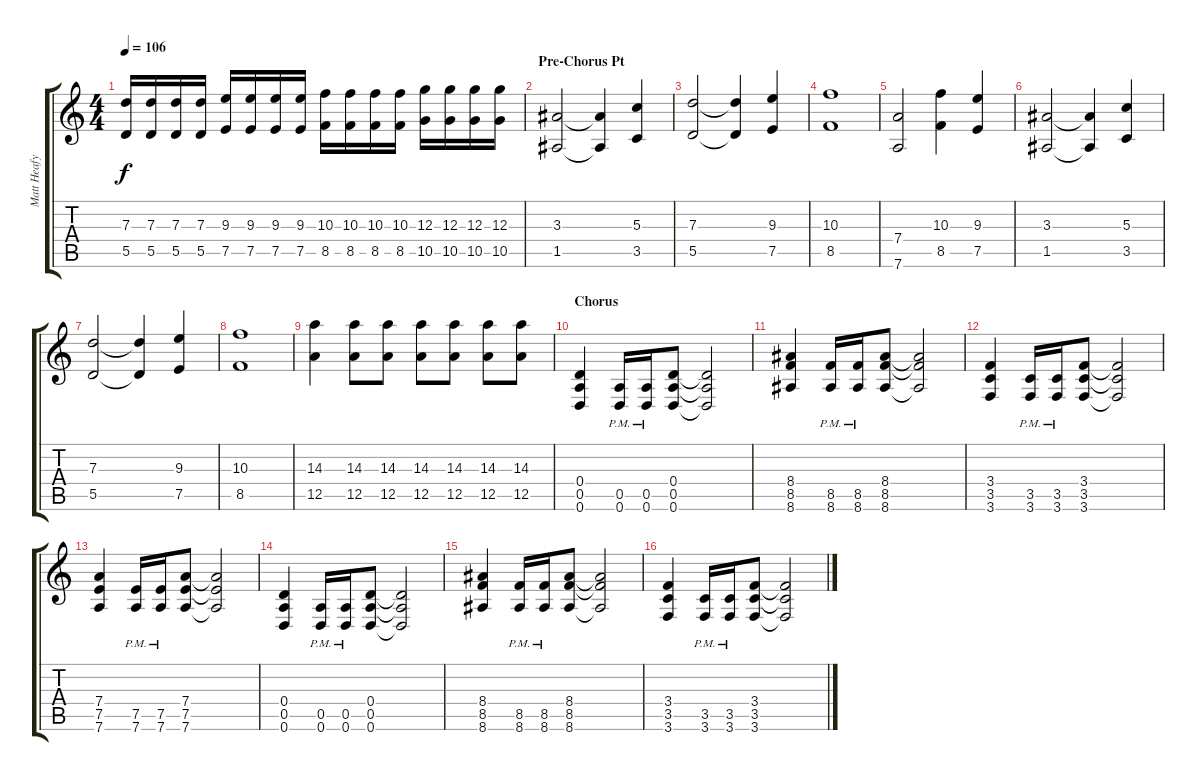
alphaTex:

\track ("Matt Heafy" "Matt Heafy") {instrument distortionguitar}
\staff {score tabs}
\tuning (E4 B3 G3 D3 A2 D2) {hide}
\ts (4 4)
\tempo 106
\clef g2
\ks c
(7.3 5.5).16{dy f} (7.3 5.5).16 (7.3 5.5).16 (7.3 5.5).16 (9.3 7.5).16 (9.3 7.5).16 (9.3 7.5).16 (9.3 7.5).16 (10.3 8.5).16 (10.3 8.5).16 (10.3 8.5).16 (10.3 8.5).16 (12.3 10.5).16 (12.3 10.5).16 (12.3 10.5).16 (12.3 10.5).16 |
\section ("" "Pre-Chorus Pt")
(3.3 1.5).2 (3.3{t} 1.5{t}).4 (5.3 3.5).4 |
(7.3 5.5).2 (7.3{t} 5.5{t}).4 (9.3 7.5).4 |
(10.3 8.5).1 |
(7.4 7.6).2 (10.3 8.5).4 (9.3 7.5).4 |
(3.3 1.5).2 (3.3{t} 1.5{t}).4 (5.3 3.5).4 |
(7.3 5.5).2 (7.3{t} 5.5{t}).4 (9.3 7.5).4 |
(10.3 8.5).1 |
(14.3 12.5).4 (14.3 12.5).8 (14.3 12.5).8 (14.3 12.5).8 (14.3 12.5).8 (14.3 12.5).8 (14.3 12.5).8 |
\section ("" "Chorus")
(0.4 0.5 0.6).4 (0.5{pm} 0.6{pm}).16 (0.5{pm} 0.6{pm}).16 (0.4 0.5 0.6).8 (0.4{t} 0.5{t} 0.6{t}).2 |
(8.4 8.5 8.6).4 (8.5{pm} 8.6{pm}).16 (8.5{pm} 8.6{pm}).16 (8.4 8.5 8.6).8 (8.4{t} 8.5{t} 8.6{t}).2 |
(3.4 3.5 3.6).4 (3.5{pm} 3.6{pm}).16 (3.5{pm} 3.6{pm}).16 (3.4 3.5 3.6).8 (3.4{t} 3.5{t} 3.6{t}).2 |
(7.4 7.5 7.6).4 (7.5{pm} 7.6{pm}).16 (7.5{pm} 7.6{pm}).16 (7.4 7.5 7.6).8 (7.4{t} 7.5{t} 7.6{t}).2 |
(0.4 0.5 0.6).4 (0.5{pm} 0.6{pm}).16 (0.5{pm} 0.6{pm}).16 (0.4 0.5 0.6).8 (0.4{t} 0.5{t} 0.6{t}).2 |
(8.4 8.5 8.6).4 (8.5{pm} 8.6{pm}).16 (8.5{pm} 8.6{pm}).16 (8.4 8.5 8.6).8 (8.4{t} 8.5{t} 8.6{t}).2 |
(3.4 3.5 3.6).4 (3.5{pm} 3.6{pm}).16 (3.5{pm} 3.6{pm}).16 (3.4 3.5 3.6).8 (3.4{t} 3.5{t} 3.6{t}).2
